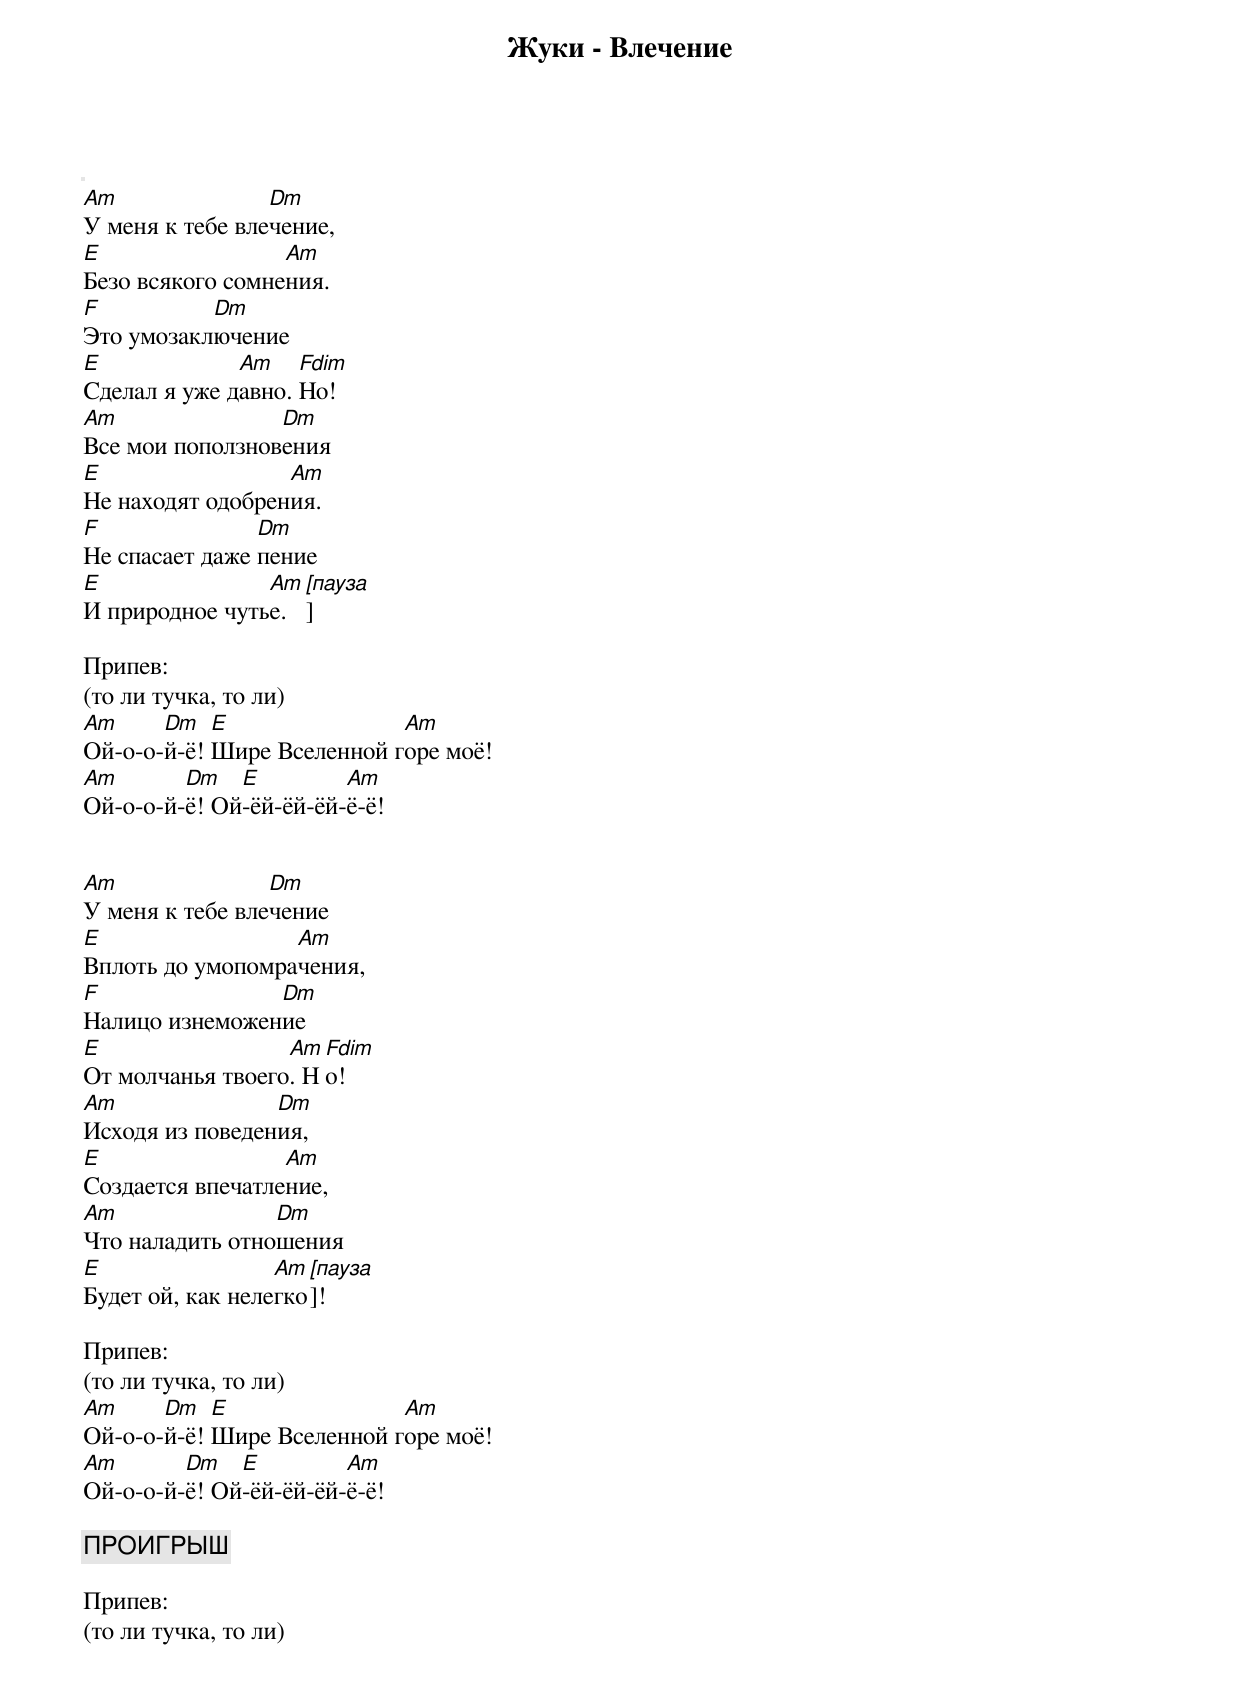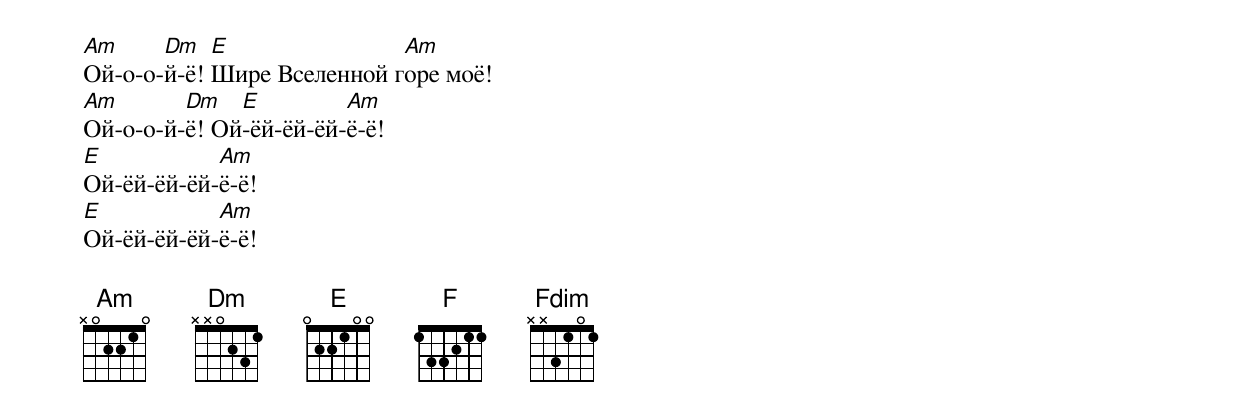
Жуки - Влечение

<pre>
Am               Dm
У меня к тебе влечение,
E                 Am
Безо всякого сомнения.
F          Dm
Это умозаключение
E             Am    Fdim
Сделал я уже давно. Но!
Am               Dm
Все мои поползновения
E                 Am
Не находят одобрения.
F               Dm
Не спасает даже пение
E               Am [пауза]
И природное чутье.

Припев:
(то ли тучка, то ли)
Am     Dm   E               Am
Ой-о-о-й-ё! Шире Вселенной горе моё!
Am       Dm   E         Am
Ой-о-о-й-ё! Ой-ёй-ёй-ёй-ё-ё!


Am               Dm
У меня к тебе влечение
E                 Am
Вплоть до умопомрачения,
F               Dm
Налицо изнеможение
E                 Am Fdim
От молчанья твоего. Но!
Am               Dm
Исходя из поведения,
E                 Am
Создается впечатление,
Am               Dm
Что наладить отношения
E                 Am [пауза]
Будет ой, как нелегко!

Припев:
(то ли тучка, то ли)
Am     Dm   E               Am
Ой-о-о-й-ё! Шире Вселенной горе моё!
Am       Dm   E         Am
Ой-о-о-й-ё! Ой-ёй-ёй-ёй-ё-ё!

[ПРОИГРЫШ]
{на аккорды и мелодию куплета}

Припев:
(то ли тучка, то ли)
Am     Dm   E               Am
Ой-о-о-й-ё! Шире Вселенной горе моё!
Am       Dm   E         Am
Ой-о-о-й-ё! Ой-ёй-ёй-ёй-ё-ё!
E           Am
Ой-ёй-ёй-ёй-ё-ё!
E           Am
Ой-ёй-ёй-ёй-ё-ё!
</pre>
